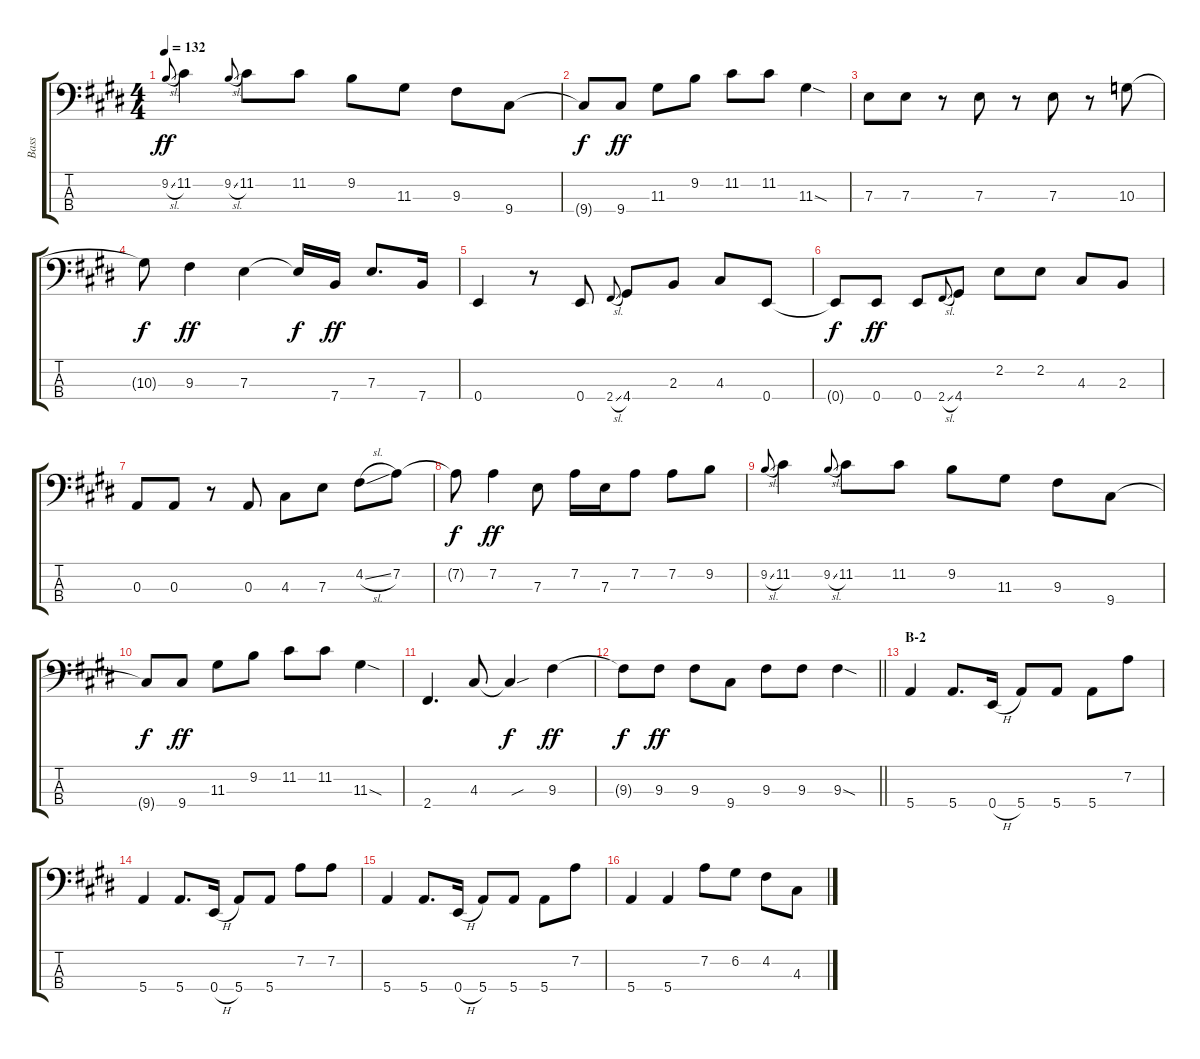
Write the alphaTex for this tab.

\track ("Bass" "Bass") {instrument electricbassfinger}
\staff {score tabs}
\tuning (G2 D2 A1 E1) {hide}
\ts (4 4)
\tempo 132
\clef f4
\ks e
9.2{sl}.8{gr onbeat dy ff} 11.2.4 9.2{sl}.8{gr onbeat} 11.2.8 11.2.8 9.2.8 11.3.8 9.3.8 9.4.8 |
9.4{t}.8{dy f} 9.4.8{dy ff} 11.3.8 9.2.8 11.2.8 11.2.8 11.3{sod}.4 |
7.3.8 7.3.8 r.8 7.3.8 r.8 7.3.8 r.8 10.3.8 |
10.3{t}.8{dy f} 9.3.4{dy ff} 7.3.4 7.3{t}.16{dy f} 7.4.16{dy ff} 7.3.8{d} 7.4.16 |
0.4.4 r.8 0.4.8 2.4{sl}.8{gr onbeat} 4.4.8 2.3.8 4.3.8 0.4.8 |
0.4{t}.8{dy f} 0.4.8{dy ff} 0.4.8 2.4{sl}.8{gr onbeat} 4.4.8 2.2.8 2.2.8 4.3.8 2.3.8 |
0.3.8 0.3.8 r.8 0.3.8 4.3.8 7.3.8 4.2{sl}.8 7.2.8 |
7.2{t}.8{dy f} 7.2.4{dy ff} 7.3.8 7.2.16 7.3.16 7.2.8 7.2.8 9.2.8 |
9.2{sl}.8{gr onbeat} 11.2.4 9.2{sl}.8{gr onbeat} 11.2.8 11.2.8 9.2.8 11.3.8 9.3.8 9.4.8 |
9.4{t}.8{dy f} 9.4.8{dy ff} 11.3.8 9.2.8 11.2.8 11.2.8 11.3{sod}.4 |
2.4.4{d} 4.3.8 4.3{sou t}.4{dy f} 9.3.4{dy ff} |
\barLineRight lightlight
9.3{t}.8{dy f} 9.3.8{dy ff} 9.3.8 9.4.8 9.3.8 9.3.8 9.3{sod}.4 |
\section ("" "B-2")
5.4.4 5.4.8{d} 0.4{h}.16 5.4.8 5.4.8 5.4.8 7.2.8 |
5.4.4 5.4.8{d} 0.4{h}.16 5.4.8 5.4.8 7.2.8 7.2.8 |
5.4.4 5.4.8{d} 0.4{h}.16 5.4.8 5.4.8 5.4.8 7.2.8 |
5.4.4 5.4.4 7.2.8 6.2.8 4.2.8 4.3.8
